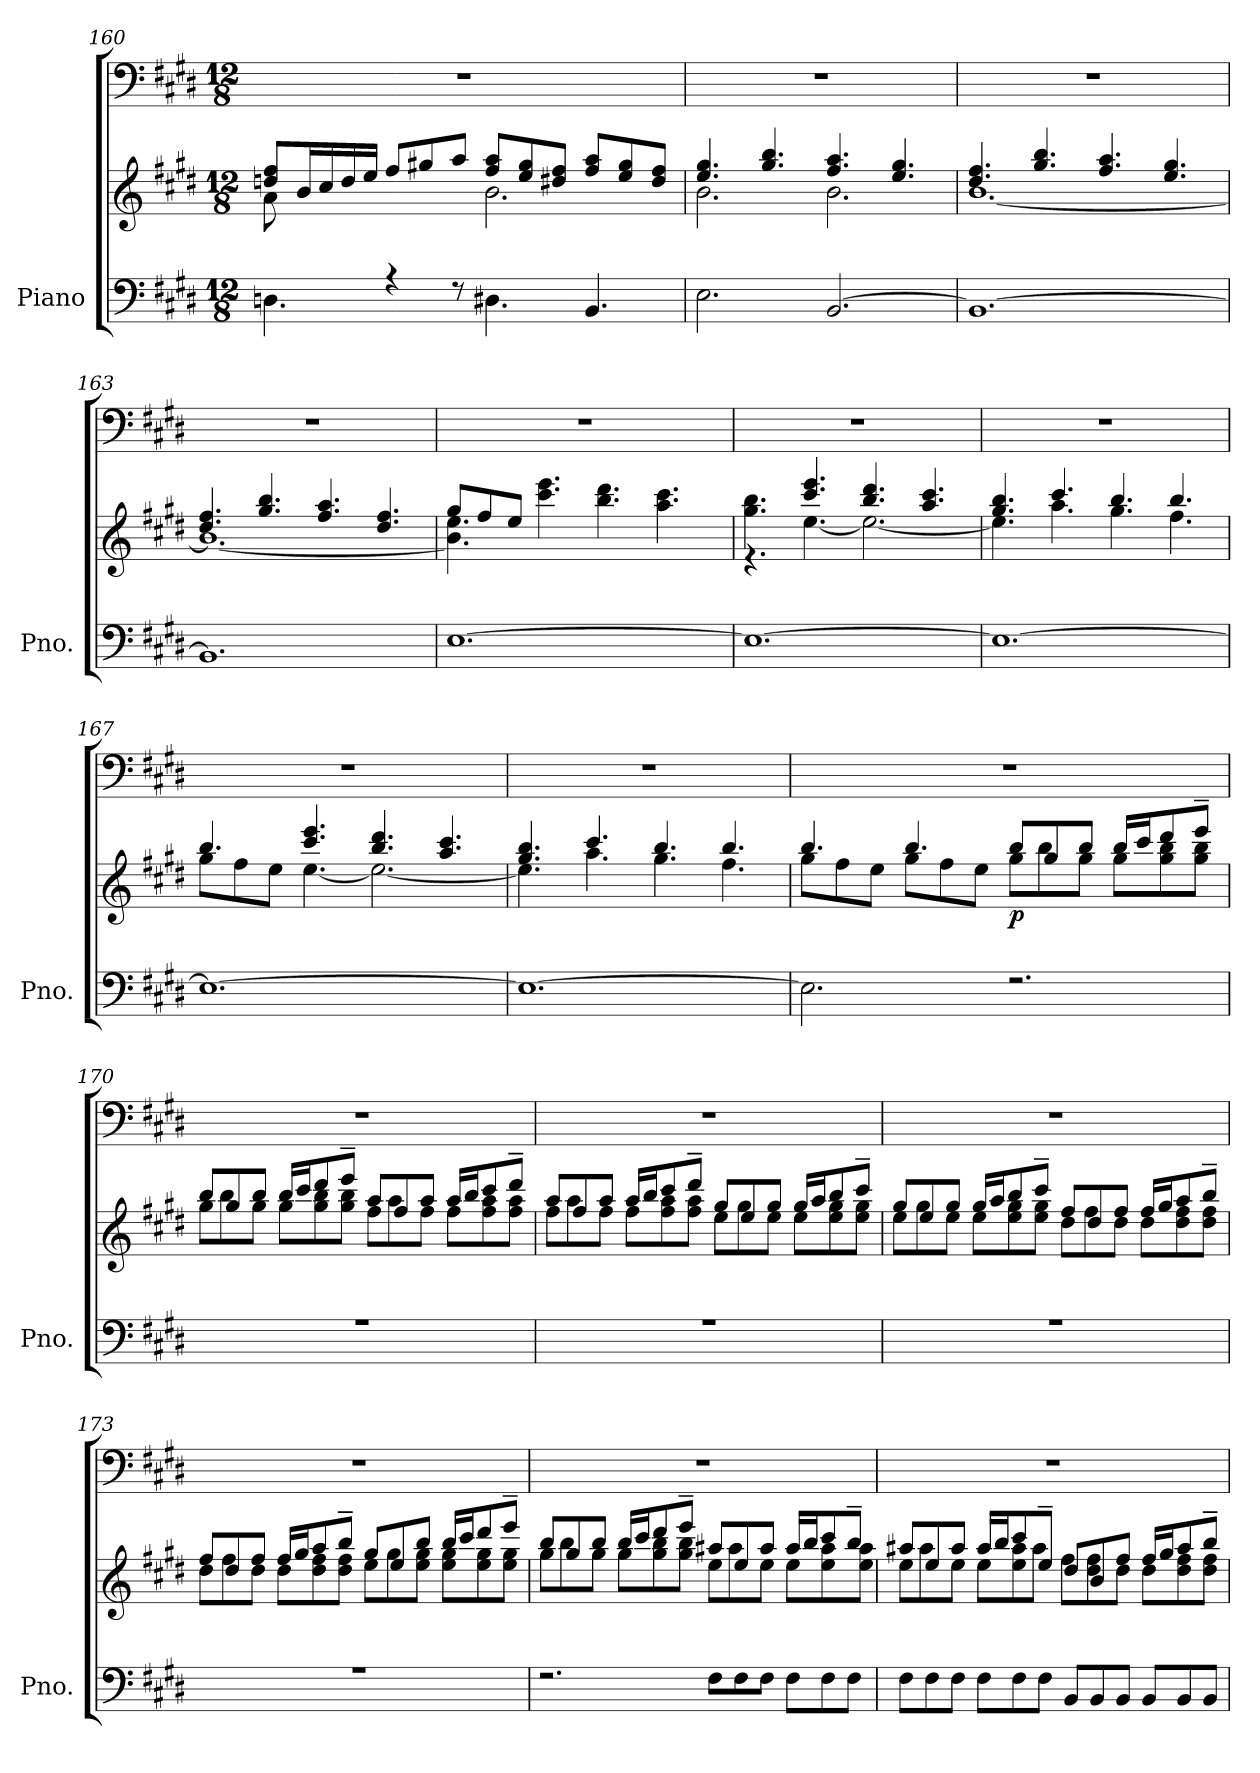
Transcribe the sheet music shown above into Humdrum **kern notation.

**kern	**kern	**kern	**dynam
*part1	*part1	*part1	*part1
*staff3	*staff2	*staff1	*staff1/2/3
*I"Piano	*	*	*
*I'Pno.	*	*	*
!!LO:LB:g=z
*clefF4	*clefG2	*clefF4	*
*k[f#c#g#d#]	*k[f#c#g#d#]	*k[f#c#g#d#]	*
*M12/8	*M12/8	*M12/8	*
=160	=160	=160	=160
*^	*^	*	*
4.Dn\	1.ryy	8ddn/ 8ff#/L	8a\	1.r	.
.	.	16b/L	8ryy	.	.
.	.	16cc#/	.	.	.
*	*	*v	*v	*	*
.	.	16dd/	.	.
.	.	16ee/JJ	.	.
4r	.	8ff#/L	.	.
.	.	8gg#X/	.	.
8r	.	8aa/J	.	.
*	*	*^	*	*
4.D#X\	.	8ff#/ 8aa/L	2.b\	.	.
.	.	8ee/ 8gg#/	.	.	.
.	.	8dd#X/ 8ff#/J	.	.	.
4.BB/	.	8ff#/ 8aa/L	.	.	.
.	.	8ee/ 8gg#/	.	.	.
.	.	8dd#/ 8ff#/J	.	.	.
!!LO:LB:g=z
=161	=161	=161	=161	=161	=161
2.E\	1.ryy	4.ee/ 4.gg#/	2.b\	1.r	.
.	.	4.gg#/ 4.bb/	.	.	.
[2.BB/	.	4.ff#/ 4.aa/	2.b\	.	.
.	.	4.ee/ 4.gg#/	.	.	.
=162	=162	=162	=162	=162	=162
1.BB_	1.ryy	4.dd#/ 4.ff#/	[1.b	1.r	.
.	.	4.gg#/ 4.bb/	.	.	.
.	.	4.ff#/ 4.aa/	.	.	.
.	.	4.ee/ 4.gg#/	.	.	.
=163	=163	=163	=163	=163	=163
1.BB]	1.ryy	4.dd#/ 4.ff#/	1.b_	1.r	.
.	.	4.gg#/ 4.bb/	.	.	.
.	.	4.ff#/ 4.aa/	.	.	.
.	.	4.dd#/ 4.ff#/	.	.	.
=164	=164	=164	=164	=164	=164
[1.E	1.ryy	8gg#/L	4.b\] 4.ee\	1.r	.
.	.	8ff#/	.	.	.
.	.	8ee/J	.	.	.
.	.	4.ccc#\ 4.eee\	1ryy	.	.
.	.	4.bb\ 4.ddd#\	.	.	.
.	.	4.aa\ 4.ccc#\	.	.	.
.	.	.	8ryy	.	.
=165	=165	=165	=165	=165	=165
1.E_	1.ryy	4.gg#\ 4.bb\	4.r	1.r	.
.	.	4.ccc#/ 4.eee/	[4.ee\	.	.
.	.	4.bb/ 4.ddd#/	2.ee\_	.	.
.	.	4.aa/ 4.ccc#/	.	.	.
!!LO:LB:g=z
=166	=166	=166	=166	=166	=166
1.E_	1.ryy	4.gg#/ 4.bb/	4.ee\]	1.r	.
.	.	4.ccc#/	4.aa\	.	.
.	.	4.bb/	4.gg#\	.	.
.	.	4.bb/	4.ff#\	.	.
!!LO:PB:g=z
=167	=167	=167	=167	=167	=167
1.E_	1.ryy	4.bb/	8gg#\L	1.r	.
.	.	.	8ff#\	.	.
.	.	.	8ee\J	.	.
.	.	4.ccc#/ 4.eee/	[4.ee\	.	.
.	.	4.bb/ 4.ddd#/	2.ee\_	.	.
.	.	4.aa/ 4.ccc#/	.	.	.
=168	=168	=168	=168	=168	=168
1.E_	1.ryy	4.gg#/ 4.bb/	4.ee\]	1.r	.
.	.	4.ccc#/	4.aa\	.	.
.	.	4.bb/	4.gg#\	.	.
.	.	4.bb/	4.ff#\	.	.
=169	=169	=169	=169	=169	=169
2.E\]	1.ryy	4.bb/	8gg#\L	1.r	.
.	.	.	8ff#\	.	.
.	.	.	8ee\J	.	.
.	.	4.bb/	8gg#\L	.	.
.	.	.	8ff#\	.	.
.	.	.	8ee\J	.	.
!	!	!	!	!	!LO:DY:b=2
2.r	.	8bb/L	8gg#\L	.	p
.	.	8gg#/	8bb\	.	.
.	.	8bb/J	8gg#\J	.	.
.	.	16bb/LL	8gg#\L	.	.
.	.	16ccc#/J	.	.	.
.	.	8ddd#/	8gg#\ 8bb\	.	.
.	.	8eee~/J	8gg#\ 8bb\J	.	.
!!LO:PB:g=z
=170	=170	=170	=170	=170	=170
1.r	1.ryy	8bb/L	8gg#\L	1.r	.
.	.	8gg#/	8bb\	.	.
.	.	8bb/J	8gg#\J	.	.
.	.	16bb/LL	8gg#\L	.	.
.	.	16ccc#/J	.	.	.
.	.	8ddd#/	8gg#\ 8bb\	.	.
.	.	8eee~/J	8gg#\ 8bb\J	.	.
.	.	8aa/L	8ff#\L	.	.
.	.	8ff#/	8aa\	.	.
.	.	8aa/J	8ff#\J	.	.
.	.	16aa/LL	8ff#\L	.	.
.	.	16bb/J	.	.	.
.	.	8ccc#/	8ff#\ 8aa\	.	.
.	.	8ddd#~/J	8ff#\ 8aa\J	.	.
=171	=171	=171	=171	=171	=171
1.r	1.ryy	8aa/L	8ff#\L	1.r	.
.	.	8ff#/	8aa\	.	.
.	.	8aa/J	8ff#\J	.	.
.	.	16aa/LL	8ff#\L	.	.
.	.	16bb/J	.	.	.
.	.	8ccc#/	8ff#\ 8aa\	.	.
.	.	8ddd#~/J	8ff#\ 8aa\J	.	.
.	.	8gg#/L	8ee\L	.	.
.	.	8ee/	8gg#\	.	.
.	.	8gg#/J	8ee\J	.	.
.	.	16gg#/LL	8ee\L	.	.
.	.	16aa/J	.	.	.
.	.	8bb/	8ee\ 8gg#\	.	.
.	.	8ccc#~/J	8ee\ 8gg#\J	.	.
!!LO:LB:g=z
=172	=172	=172	=172	=172	=172
1.r	1.ryy	8gg#/L	8ee\L	1.r	.
.	.	8ee/	8gg#\	.	.
.	.	8gg#/J	8ee\J	.	.
.	.	16gg#/LL	8ee\L	.	.
.	.	16aa/J	.	.	.
.	.	8bb/	8ee\ 8gg#\	.	.
.	.	8ccc#~/J	8ee\ 8gg#\J	.	.
.	.	8ff#/L	8dd#\L	.	.
.	.	8dd#/	8ff#\	.	.
.	.	8ff#/J	8dd#\J	.	.
.	.	16ff#/LL	8dd#\L	.	.
.	.	16gg#/J	.	.	.
.	.	8aa/	8dd#\ 8ff#\	.	.
.	.	8bb~/J	8dd#\ 8ff#\J	.	.
=173	=173	=173	=173	=173	=173
1.r	1.ryy	8ff#/L	8dd#\L	1.r	.
.	.	8dd#/	8ff#\	.	.
.	.	8ff#/J	8dd#\J	.	.
.	.	16ff#/LL	8dd#\L	.	.
.	.	16gg#/J	.	.	.
.	.	8aa/	8dd#\ 8ff#\	.	.
.	.	8bb~/J	8dd#\ 8ff#\J	.	.
.	.	8gg#/L	8ee\L	.	.
.	.	8ee/	8gg#\	.	.
.	.	8bb/J	8ee\ 8gg#\J	.	.
.	.	16bb/LL	8ee\ 8gg#\L	.	.
.	.	16ccc#/J	.	.	.
.	.	8ddd#/	8ee\ 8gg#\	.	.
.	.	8eee~/J	8ee\ 8gg#\J	.	.
!!LO:LB:g=z
=174	=174	=174	=174	=174	=174
2.r	1.ryy	8bb/L	8gg#\L	1.r	.
.	.	8gg#/	8bb\	.	.
.	.	8bb/J	8gg#\J	.	.
.	.	16bb/LL	8gg#\L	.	.
.	.	16ccc#/J	.	.	.
.	.	8ddd#/	8gg#\ 8bb\	.	.
.	.	8eee~/J	8gg#\ 8bb\J	.	.
8F#\L	.	8aa#X/L	8ee\L	.	.
8F#\	.	8ee/	8aa#\	.	.
8F#\J	.	8aa#/J	8ee\J	.	.
8F#\L	.	16aa#/LL	8ee\L	.	.
.	.	16bb/J	.	.	.
8F#\	.	8ccc#/	8ee\ 8aa#\	.	.
8F#\J	.	8bb~/J	8ee\ 8aa#\J	.	.
=175	=175	=175	=175	=175	=175
8F#\L	1.ryy	8aa#X/L	8ee\L	1.r	.
8F#\	.	8ee/	8aa#\	.	.
8F#\J	.	8aa#/J	8ee\J	.	.
8F#\L	.	16aa#/LL	8ee\L	.	.
.	.	16bb/J	.	.	.
8F#\	.	8ccc#/	8ee\ 8aa#\	.	.
8F#\J	.	8ee~/J	8aa#\J	.	.
8BB/L	.	8dd#/L	8ff#\L	.	.
8BB/	.	8b/	8dd#\ 8ff#\	.	.
8BB/J	.	8ff#/J	8dd#\J	.	.
8BB/L	.	16ff#/LL	8dd#\L	.	.
.	.	16gg#/J	.	.	.
8BB/	.	8aa#/	8dd#\ 8ff#\	.	.
8BB/J	.	8bb~/J	8dd#\ 8ff#\J	.	.
*v	*v	*	*	*	*
*	*v	*v	*	*
=	=	=	=
*-	*-	*-	*-
